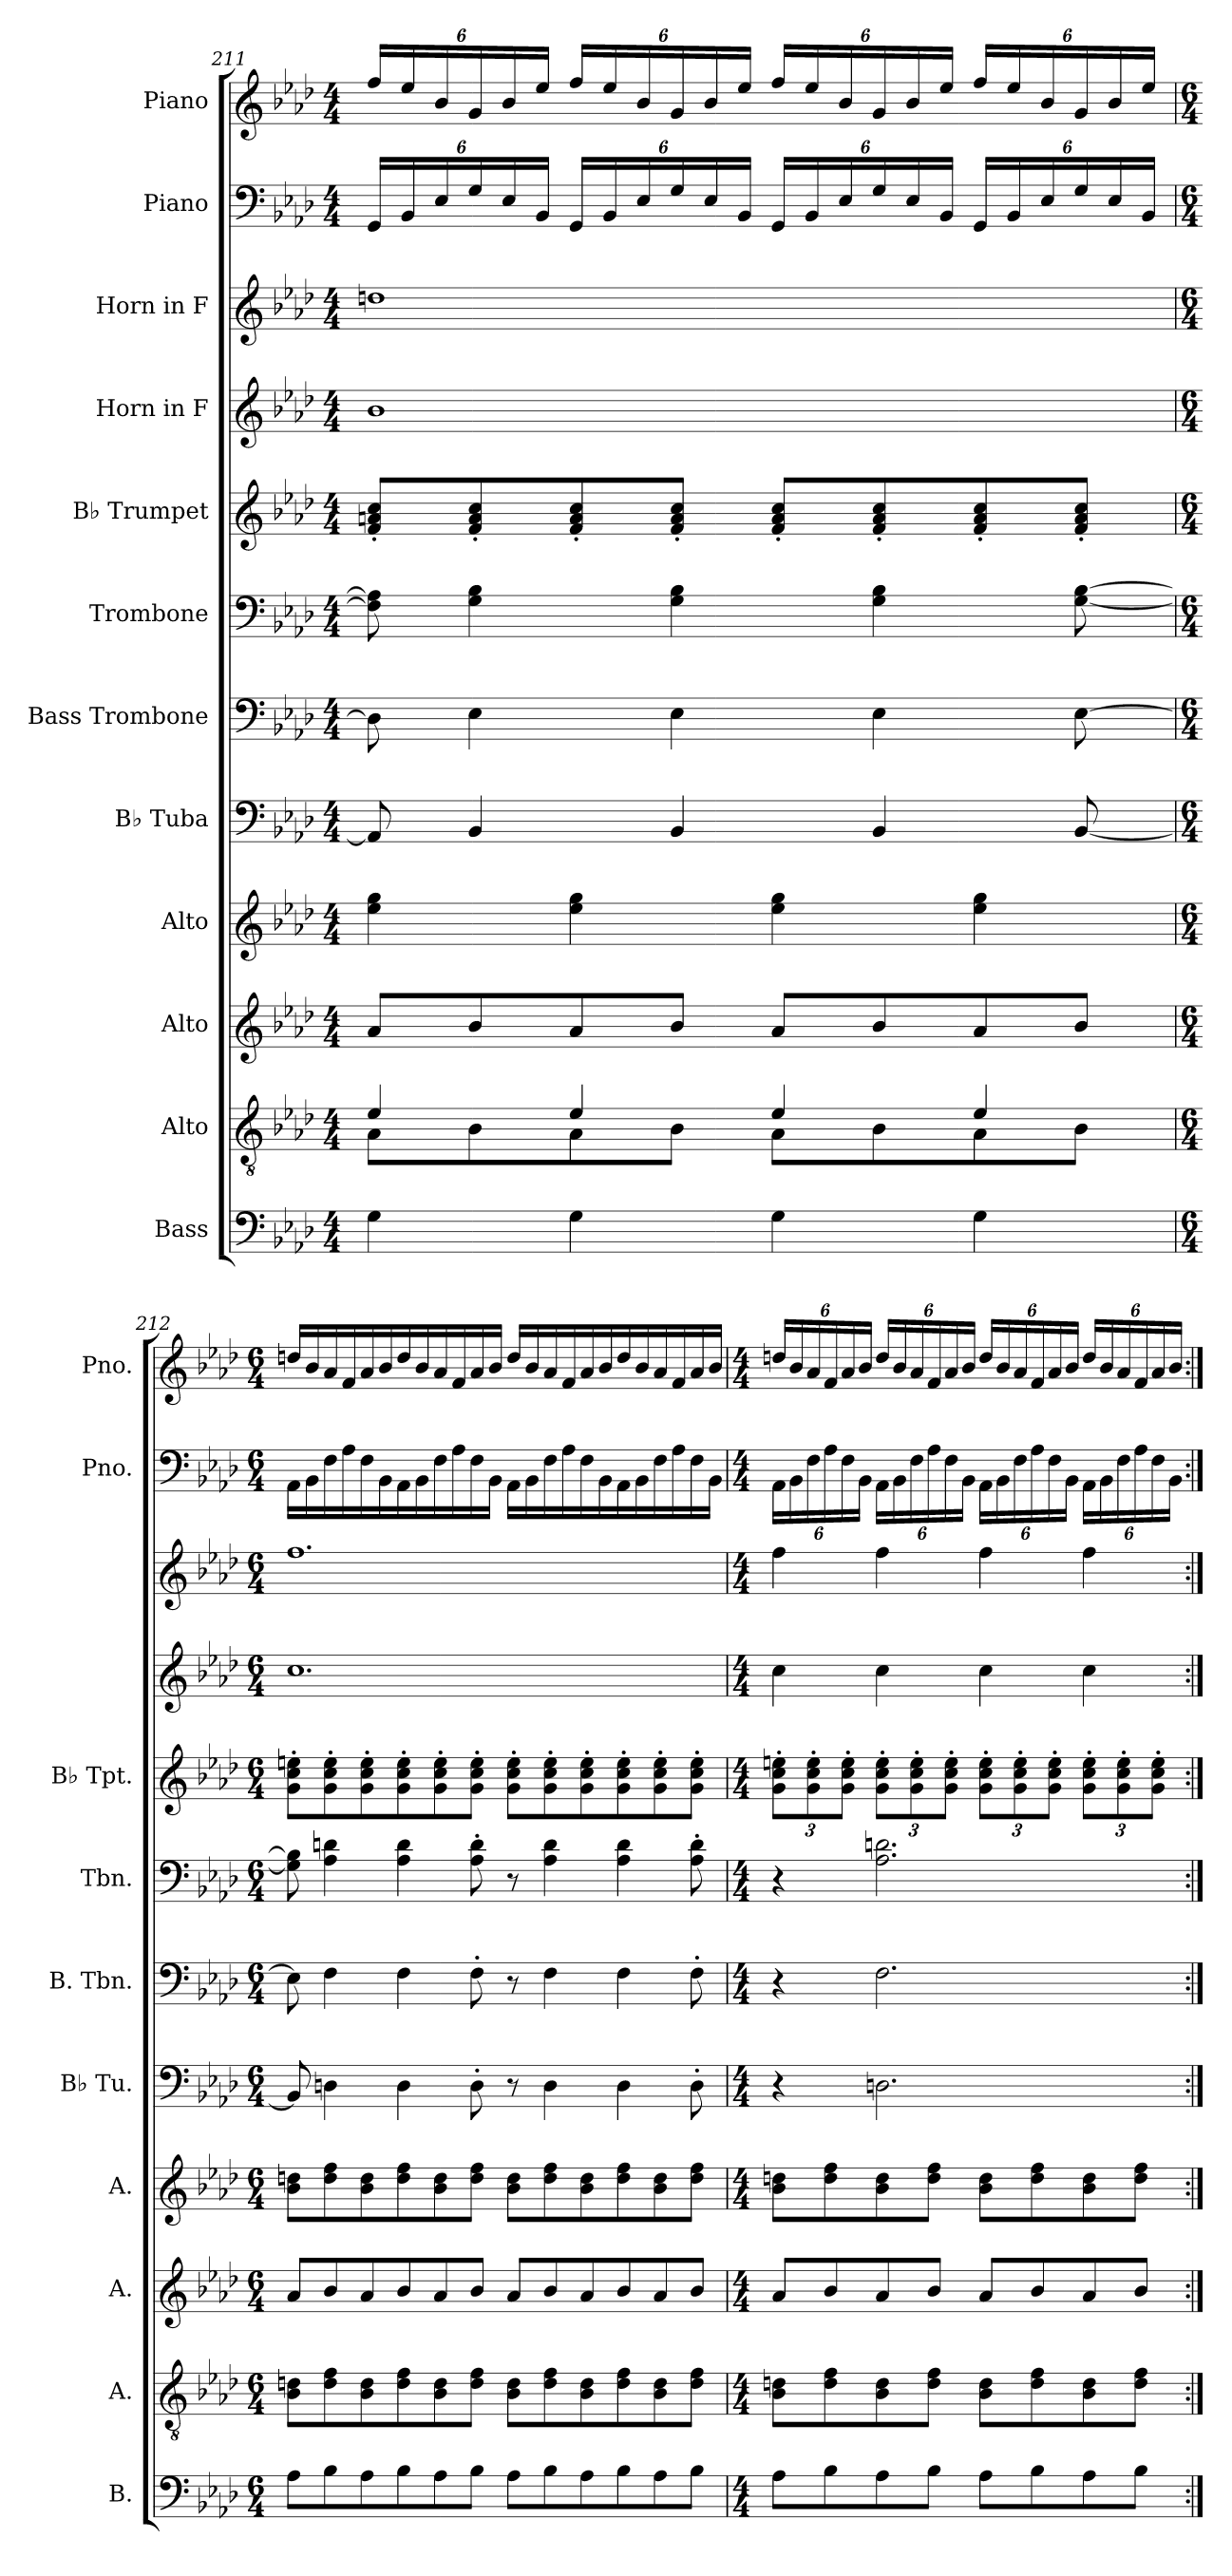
**kern	**kern	**kern	**kern	**kern	**kern	**kern	**kern	**kern	**kern	**kern	**kern
*part12	*part11	*part10	*part9	*part8	*part7	*part6	*part5	*part4	*part3	*part2	*part1
*staff12	*staff11	*staff10	*staff9	*staff8	*staff7	*staff6	*staff5	*staff4	*staff3	*staff2	*staff1
*I"Bass	*I"Alto	*I"Alto	*I"Alto	*I"B♭ Tuba	*I"Bass Trombone	*I"Trombone	*I"B♭ Trumpet	*I"Horn in F	*I"Horn in F	*I"Piano	*I"Piano
*I'B.	*I'A.	*I'A.	*I'A.	*I'B♭ Tu.	*I'B. Tbn.	*I'Tbn.	*I'B♭ Tpt.	*	*	*I'Pno.	*I'Pno.
!!LO:PB:g=z
*clefF4	*clefGv2	*clefG2	*clefG2	*clefF4	*clefF4	*clefF4	*clefG2	*clefG2	*clefG2	*clefF4	*clefG2
*	*	*	*	*	*	*	*ITrd1c2	*ITrd4c7	*ITrd4c7	*	*
*k[b-e-a-d-]	*k[b-e-a-d-]	*k[b-e-a-d-]	*k[b-e-a-d-]	*k[b-e-a-d-]	*k[b-e-a-d-]	*k[b-e-a-d-]	*k[b-e-a-d-g-c-]	*k[b-e-a-d-g-]	*k[b-e-a-d-g-]	*k[b-e-a-d-]	*k[b-e-a-d-]
*M4/4	*M4/4	*M4/4	*M4/4	*M4/4	*M4/4	*M4/4	*M4/4	*M4/4	*M4/4	*M4/4	*M4/4
=211	=211	=211	=211	=211	=211	=211	=211	=211	=211	=211	=211
*	*^	*	*	*	*	*	*	*	*	*	*
*	*	*	*	*	*	*	*	*	*	*	*Xbrackettup	*Xbrackettup
4G\	4e-/	8A-\L	8a-/L	4ee-\ 4gg\	8AA-/]	8D-\]	8F\] 8A-\]	8e-/' 8gn/' 8b-/'L	1e-	1gn	24GG/LL	24ff/LL
.	.	.	.	.	.	.	.	.	.	.	24BB-/	24ee-/
.	.	.	.	.	.	.	.	.	.	.	24E-/	24b-/
.	.	8B-\	8b-/	.	4BB-/	4E-\	4G\ 4B-\	8e-/' 8g/' 8b-/'	.	.	24G/	24g/
.	.	.	.	.	.	.	.	.	.	.	24E-/	24b-/
.	.	.	.	.	.	.	.	.	.	.	24BB-/JJ	24ee-/JJ
4G\	4e-/	8A-\	8a-/	4ee-\ 4gg\	.	.	.	8e-/' 8g/' 8b-/'	.	.	24GG/LL	24ff/LL
.	.	.	.	.	.	.	.	.	.	.	24BB-/	24ee-/
.	.	.	.	.	.	.	.	.	.	.	24E-/	24b-/
.	.	8B-\J	8b-/J	.	4BB-/	4E-\	4G\ 4B-\	8e-/' 8g/' 8b-/'J	.	.	24G/	24g/
.	.	.	.	.	.	.	.	.	.	.	24E-/	24b-/
.	.	.	.	.	.	.	.	.	.	.	24BB-/JJ	24ee-/JJ
4G\	4e-/	8A-\L	8a-/L	4ee-\ 4gg\	.	.	.	8e-/' 8g/' 8b-/'L	.	.	24GG/LL	24ff/LL
.	.	.	.	.	.	.	.	.	.	.	24BB-/	24ee-/
.	.	.	.	.	.	.	.	.	.	.	24E-/	24b-/
.	.	8B-\	8b-/	.	4BB-/	4E-\	4G\ 4B-\	8e-/' 8g/' 8b-/'	.	.	24G/	24g/
.	.	.	.	.	.	.	.	.	.	.	24E-/	24b-/
.	.	.	.	.	.	.	.	.	.	.	24BB-/JJ	24ee-/JJ
4G\	4e-/	8A-\	8a-/	4ee-\ 4gg\	.	.	.	8e-/' 8g/' 8b-/'	.	.	24GG/LL	24ff/LL
.	.	.	.	.	.	.	.	.	.	.	24BB-/	24ee-/
.	.	.	.	.	.	.	.	.	.	.	24E-/	24b-/
.	.	8B-\J	8b-/J	.	[8BB-/	[8E-\	[8G\ [8B-\	8e-/' 8g/' 8b-/'J	.	.	24G/	24g/
.	.	.	.	.	.	.	.	.	.	.	24E-/	24b-/
.	.	.	.	.	.	.	.	.	.	.	24BB-/JJ	24ee-/JJ
*	*v	*v	*	*	*	*	*	*	*	*	*	*
!!LO:PB:g=z
=212	=212	=212	=212	=212	=212	=212	=212	=212	=212	=212	=212
*M6/4	*M6/4	*M6/4	*M6/4	*M6/4	*M6/4	*M6/4	*M6/4	*M6/4	*M6/4	*M6/4	*M6/4
8A-\L	8B-\ 8dn\L	8a-/L	8b-\ 8ddn\L	8BB-/]	8E-\]	8G\] 8B-\]	8f\' 8b-\' 8ddn\'L	1.f	1.b-	16AA-\LL	16ddn/LL
.	.	.	.	.	.	.	.	.	.	16BB-\	16b-/
8B-\	8d\ 8f\	8b-/	8dd\ 8ff\	4Dn\	4F\	4A-\ 4dn\	8f\' 8b-\' 8dd\'	.	.	16F\	16a-/
.	.	.	.	.	.	.	.	.	.	16A-\	16f/
8A-\	8B-\ 8d\	8a-/	8b-\ 8dd\	.	.	.	8f\' 8b-\' 8dd\'	.	.	16F\	16a-/
.	.	.	.	.	.	.	.	.	.	16BB-\	16b-/
8B-\	8d\ 8f\	8b-/	8dd\ 8ff\	4D\	4F\	4A-\ 4d\	8f\' 8b-\' 8dd\'	.	.	16AA-\	16dd/
.	.	.	.	.	.	.	.	.	.	16BB-\	16b-/
8A-\	8B-\ 8d\	8a-/	8b-\ 8dd\	.	.	.	8f\' 8b-\' 8dd\'	.	.	16F\	16a-/
.	.	.	.	.	.	.	.	.	.	16A-\	16f/
8B-\J	8d\ 8f\J	8b-/J	8dd\ 8ff\J	8D'\	8F'\	8A-\' 8d\'	8f\' 8b-\' 8dd\'J	.	.	16F\	16a-/
.	.	.	.	.	.	.	.	.	.	16BB-\JJ	16b-/JJ
8A-\L	8B-\ 8d\L	8a-/L	8b-\ 8dd\L	8r	8r	8r	8f\' 8b-\' 8dd\'L	.	.	16AA-\LL	16dd/LL
.	.	.	.	.	.	.	.	.	.	16BB-\	16b-/
8B-\	8d\ 8f\	8b-/	8dd\ 8ff\	4D\	4F\	4A-\ 4d\	8f\' 8b-\' 8dd\'	.	.	16F\	16a-/
.	.	.	.	.	.	.	.	.	.	16A-\	16f/
8A-\	8B-\ 8d\	8a-/	8b-\ 8dd\	.	.	.	8f\' 8b-\' 8dd\'	.	.	16F\	16a-/
.	.	.	.	.	.	.	.	.	.	16BB-\	16b-/
8B-\	8d\ 8f\	8b-/	8dd\ 8ff\	4D\	4F\	4A-\ 4d\	8f\' 8b-\' 8dd\'	.	.	16AA-\	16dd/
.	.	.	.	.	.	.	.	.	.	16BB-\	16b-/
8A-\	8B-\ 8d\	8a-/	8b-\ 8dd\	.	.	.	8f\' 8b-\' 8dd\'	.	.	16F\	16a-/
.	.	.	.	.	.	.	.	.	.	16A-\	16f/
8B-\J	8d\ 8f\J	8b-/J	8dd\ 8ff\J	8D'\	8F'\	8A-\' 8d\'	8f\' 8b-\' 8dd\'J	.	.	16F\	16a-/
.	.	.	.	.	.	.	.	.	.	16BB-\JJ	16b-/JJ
!!LO:PB:g=z
=213	=213	=213	=213	=213	=213	=213	=213	=213	=213	=213	=213
*M4/4	*M4/4	*M4/4	*M4/4	*M4/4	*M4/4	*M4/4	*M4/4	*M4/4	*M4/4	*M4/4	*M4/4
*	*	*	*	*	*	*	*Xbrackettup	*	*	*	*
8A-\L	8B-\ 8dn\L	8a-/L	8b-\ 8ddn\L	4r	4r	4r	12f\' 12b-\' 12ddn\'L	4f\	4b-\	24AA-\LL	24ddn/LL
.	.	.	.	.	.	.	.	.	.	24BB-\	24b-/
.	.	.	.	.	.	.	12f\' 12b-\' 12dd\'	.	.	24F\	24a-/
8B-\	8d\ 8f\	8b-/	8dd\ 8ff\	.	.	.	.	.	.	24A-\	24f/
.	.	.	.	.	.	.	12f\' 12b-\' 12dd\'J	.	.	24F\	24a-/
.	.	.	.	.	.	.	.	.	.	24BB-\JJ	24b-/JJ
8A-\	8B-\ 8d\	8a-/	8b-\ 8dd\	2.Dn\	2.F\	2.A-\ 2.dn\	12f\' 12b-\' 12dd\'L	4f\	4b-\	24AA-\LL	24dd/LL
.	.	.	.	.	.	.	.	.	.	24BB-\	24b-/
.	.	.	.	.	.	.	12f\' 12b-\' 12dd\'	.	.	24F\	24a-/
8B-\J	8d\ 8f\J	8b-/J	8dd\ 8ff\J	.	.	.	.	.	.	24A-\	24f/
.	.	.	.	.	.	.	12f\' 12b-\' 12dd\'J	.	.	24F\	24a-/
.	.	.	.	.	.	.	.	.	.	24BB-\JJ	24b-/JJ
8A-\L	8B-\ 8d\L	8a-/L	8b-\ 8dd\L	.	.	.	12f\' 12b-\' 12dd\'L	4f\	4b-\	24AA-\LL	24dd/LL
.	.	.	.	.	.	.	.	.	.	24BB-\	24b-/
.	.	.	.	.	.	.	12f\' 12b-\' 12dd\'	.	.	24F\	24a-/
8B-\	8d\ 8f\	8b-/	8dd\ 8ff\	.	.	.	.	.	.	24A-\	24f/
.	.	.	.	.	.	.	12f\' 12b-\' 12dd\'J	.	.	24F\	24a-/
.	.	.	.	.	.	.	.	.	.	24BB-\JJ	24b-/JJ
8A-\	8B-\ 8d\	8a-/	8b-\ 8dd\	.	.	.	12f\' 12b-\' 12dd\'L	4f\	4b-\	24AA-\LL	24dd/LL
.	.	.	.	.	.	.	.	.	.	24BB-\	24b-/
.	.	.	.	.	.	.	12f\' 12b-\' 12dd\'	.	.	24F\	24a-/
8B-\J	8d\ 8f\J	8b-/J	8dd\ 8ff\J	.	.	.	.	.	.	24A-\	24f/
.	.	.	.	.	.	.	12f\' 12b-\' 12dd\'J	.	.	24F\	24a-/
.	.	.	.	.	.	.	.	.	.	24BB-\JJ	24b-/JJ
=:|!	=:|!	=:|!	=:|!	=:|!	=:|!	=:|!	=:|!	=:|!	=:|!	=:|!	=:|!
*-	*-	*-	*-	*-	*-	*-	*-	*-	*-	*-	*-
